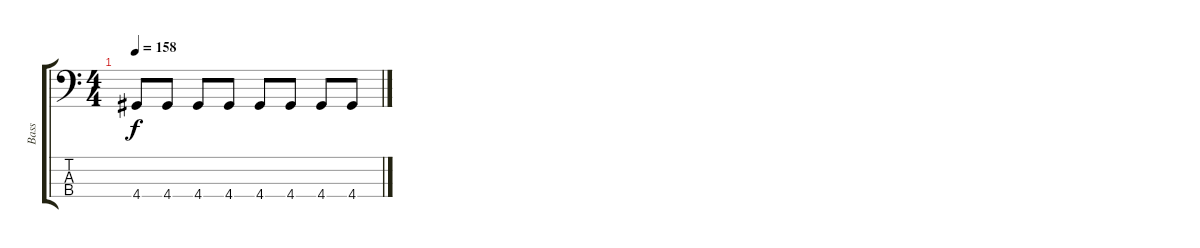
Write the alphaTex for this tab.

\track ("Bass" "Bass") {instrument electricbassfinger}
\staff {score tabs}
\tuning (G2 D2 A1 E1) {hide}
\ts (4 4)
\tempo 158
\clef f4
\ks c
4.4.8{dy f} 4.4.8 4.4.8 4.4.8 4.4.8 4.4.8 4.4.8 4.4.8
